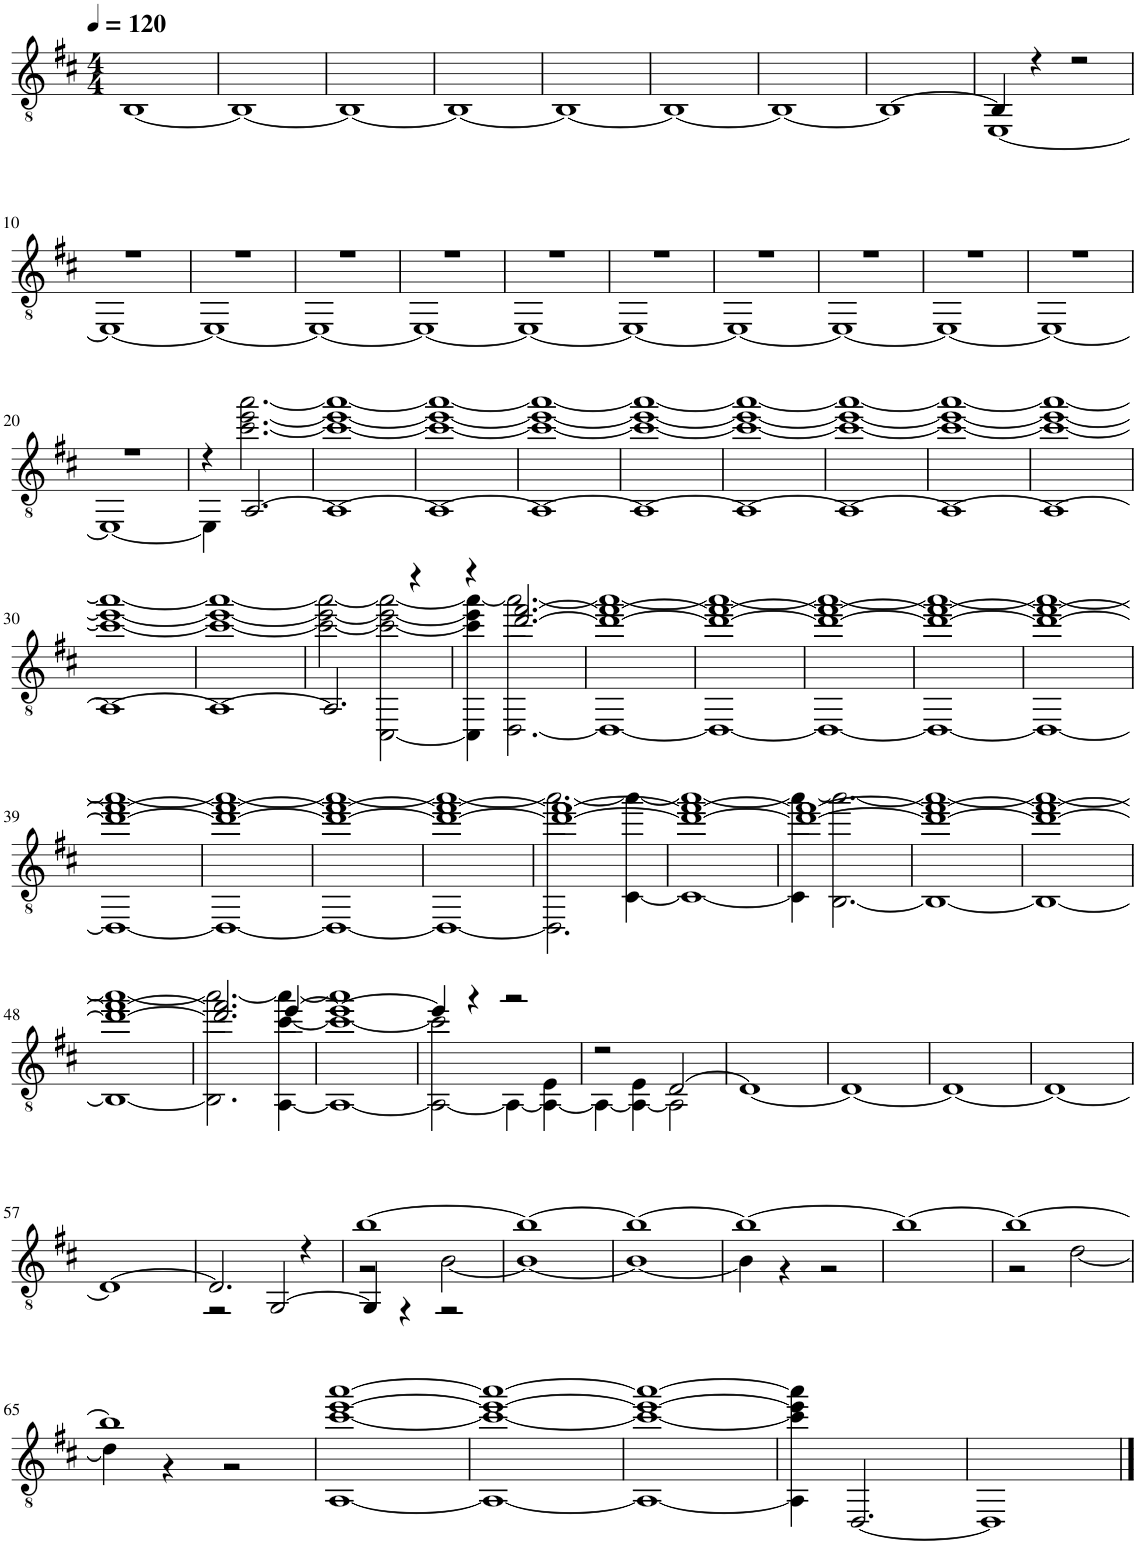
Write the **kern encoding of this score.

**kern
*part1
*staff1
*I"Electric Guitar
*I'El. Guit.
*clefGv2
*k[f#c#]
*M4/4
*MM120
=1
[1BB
=2
1BB_
=3
1BB_
=4
1BB_
=5
1BB_
=6
1BB_
=7
1BB_
=8
1BB_
=9
*^
4BB/]	[1EE
4r	.
2r	.
!!LO:LB:g=z	!!
=10	=10
1r	1EE_
=11	=11
1r	1EE_
=12	=12
1r	1EE_
=13	=13
1r	1EE_
=14	=14
1r	1EE_
=15	=15
1r	1EE_
=16	=16
1r	1EE_
=17	=17
1r	1EE_
=18	=18
1r	1EE_
=19	=19
1r	1EE_
!!LO:LB:g=z	!!
=20	=20
1r	1EE_
=21	=21
4r	4EE\]
[2.AA/	[2.cc#\ [2.ee\ [2.aa\
=22	=22
1AA_	1cc#_ 1ee_ 1aa_
=23	=23
1AA_	1cc#_ 1ee_ 1aa_
=24	=24
1AA_	1cc#_ 1ee_ 1aa_
=25	=25
1AA_	1cc#_ 1ee_ 1aa_
=26	=26
1AA_	1cc#_ 1ee_ 1aa_
=27	=27
1AA_	1cc#_ 1ee_ 1aa_
=28	=28
1AA_	1cc#_ 1ee_ 1aa_
=29	=29
1AA_	1cc#_ 1ee_ 1aa_
!!LO:LB:g=z	!!
=30	=30
1AA_	1cc#_ 1ee_ 1aa_
=31	=31
1AA_	1cc#_ 1ee_ 1aa_
=32	=32
2.AA/]	2cc#\_ 2ee\_ 2aa\_
.	[2CC#\ 2cc#\_ 2ee\_ 2aa\_
4r	.
=33	=33
4r	4CC#\] 4cc#\] 4ee\] 4aa\_
[2.dd/ [2.ff#/	[2.DD\ 2.aa\_
=34	=34
1dd_ 1ff#_	1DD_ 1aa_
=35	=35
1dd_ 1ff#_	1DD_ 1aa_
=36	=36
1dd_ 1ff#_	1DD_ 1aa_
=37	=37
1dd_ 1ff#_	1DD_ 1aa_
=38	=38
1dd_ 1ff#_	1DD_ 1aa_
!!LO:LB:g=z	!!
=39	=39
1dd_ 1ff#_	1DD_ 1aa_
=40	=40
1dd_ 1ff#_	1DD_ 1aa_
=41	=41
1dd_ 1ff#_	1DD_ 1aa_
=42	=42
1dd_ 1ff#_	1DD_ 1aa_
=43	=43
1dd_ 1ff#_	2.DD\] 2.aa\_
.	[4C#\ 4aa\_
=44	=44
1dd_ 1ff#_	1C#_ 1aa_
=45	=45
1dd_ 1ff#_	4C#\] 4aa\_
.	[2.BB\ 2.aa\_
=46	=46
1dd_ 1ff#_	1BB_ 1aa_
=47	=47
1dd_ 1ff#_	1BB_ 1aa_
!!LO:LB:g=z	!!
=48	=48
1dd_ 1ff#_	1BB_ 1aa_
=49	=49
2.dd/] 2.ff#/]	2.BB\] 2.aa\_
[4ee/	[4AA\ [4cc#\ 4aa\_
=50	=50
1ee_	1AA_ 1cc#_ 1aa]
=51	=51
4ee/]	2AA\_ 2cc#\]
4r	.
2r	4AA\_
.	4AA\_ 4E\
=52	=52
2r	4AA\_
.	4AA\_ 4E\
[2D/	2AA\]
*v	*v
=53
1D_
=54
1D_
=55
1D_
=56
1D_
!!LO:LB:g=z
=57
1D_
=58
*^
2.D/]	2r
.	[2GG/
4r	.
=59	=59
*	*^
[1b	2r	4GG/]
.	.	4r
.	[2B\	2r
*	*v	*v
=60	=60
1b_	1B_
=61	=61
1b_	1B_
=62	=62
1b_	4B\]
.	4r
.	2r
*v	*v
=63
1b_
=64
*^
1b_	2r
.	[2d\
!!LO:LB:g=z	!!
=65	=65
1b]	4d\]
.	4r
.	2r
*v	*v
=66
[1AA [1cc# [1ee [1aa
=67
1AA_ 1cc#_ 1ee_ 1aa_
=68
1AA_ 1cc#_ 1ee_ 1aa_
=69
4AA\] 4cc#\] 4ee\] 4aa\]
[2.DD/
=70
1DD]
==
*-
